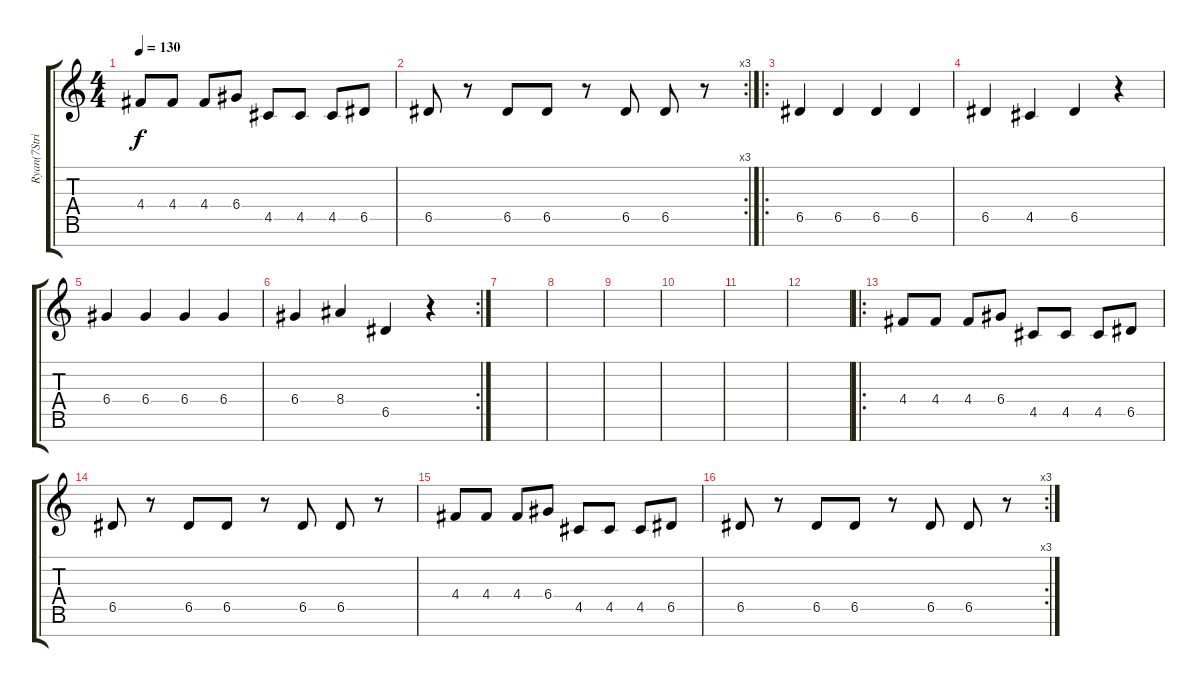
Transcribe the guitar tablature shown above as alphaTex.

\track ("Ryan(7Strings)" "Ryan(7Stri") {instrument overdrivenguitar}
\staff {score tabs}
\tuning (E4 B3 G3 D3 A2 E2 B1) {hide}
\ts (4 4)
\tempo 130
\clef g2
\ks c
4.4.8{dy f} 4.4.8 4.4.8 6.4.8 4.5.8 4.5.8 4.5.8 6.5.8 |
\rc 3
6.5.8 r.8 6.5.8 6.5.8 r.8 6.5.8 6.5.8 r.8 |
\ro
6.5.4 6.5.4 6.5.4 6.5.4 |
6.5.4 4.5.4 6.5.4 r.4 |
6.4.4 6.4.4 6.4.4 6.4.4 |
\rc 2
6.4.4 8.4.4 6.5.4 r.4 |
|
|
|
|
|
|
\ro
4.4.8 4.4.8 4.4.8 6.4.8 4.5.8 4.5.8 4.5.8 6.5.8 |
6.5.8 r.8 6.5.8 6.5.8 r.8 6.5.8 6.5.8 r.8 |
4.4.8 4.4.8 4.4.8 6.4.8 4.5.8 4.5.8 4.5.8 6.5.8 |
\rc 3
6.5.8 r.8 6.5.8 6.5.8 r.8 6.5.8 6.5.8 r.8
